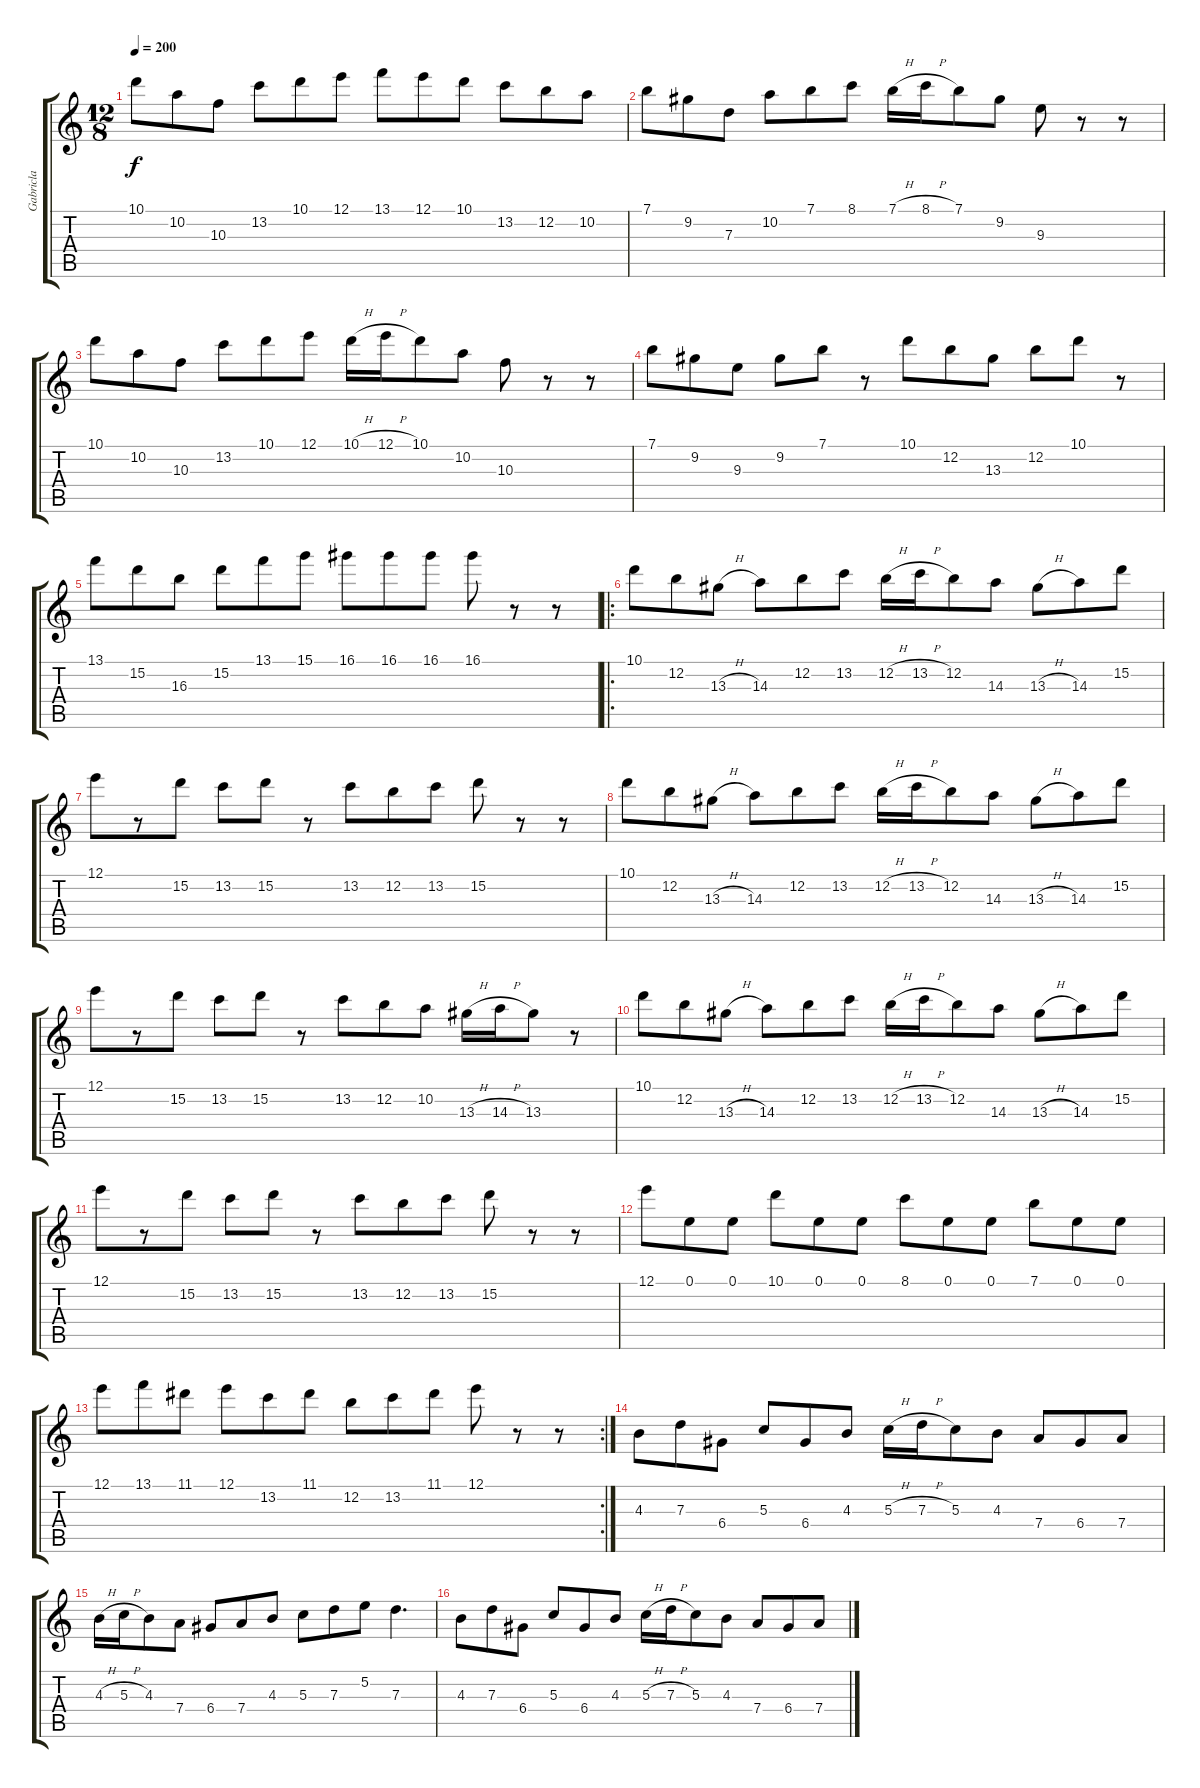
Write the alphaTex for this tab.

\track ("Gabricla" "Gabricla") {instrument acousticguitarsteel}
\staff {score tabs}
\tuning (E4 B3 G3 D3 A2 E2) {hide}
\ts (12 8)
\tempo 200
\clef g2
\ks c
10.1.8{dy f} 10.2.8 10.3.8 13.2.8 10.1.8 12.1.8 13.1.8 12.1.8 10.1.8 13.2.8 12.2.8 10.2.8 |
7.1.8 9.2.8 7.3.8 10.2.8 7.1.8 8.1.8 7.1{h}.16 8.1{h}.16 7.1.8 9.2.8 9.3.8 r.8 r.8 |
10.1.8 10.2.8 10.3.8 13.2.8 10.1.8 12.1.8 10.1{h}.16 12.1{h}.16 10.1.8 10.2.8 10.3.8 r.8 r.8 |
7.1.8 9.2.8 9.3.8 9.2.8 7.1.8 r.8 10.1.8 12.2.8 13.3.8 12.2.8 10.1.8 r.8 |
13.1.8 15.2.8 16.3.8 15.2.8 13.1.8 15.1.8 16.1.8 16.1.8 16.1.8 16.1.8 r.8 r.8 |
\ro
10.1.8 12.2.8 13.3{h}.8 14.3.8 12.2.8 13.2.8 12.2{h}.16 13.2{h}.16 12.2.8 14.3.8 13.3{h}.8 14.3.8 15.2.8 |
12.1.8 r.8 15.2.8 13.2.8 15.2.8 r.8 13.2.8 12.2.8 13.2.8 15.2.8 r.8 r.8 |
10.1.8 12.2.8 13.3{h}.8 14.3.8 12.2.8 13.2.8 12.2{h}.16 13.2{h}.16 12.2.8 14.3.8 13.3{h}.8 14.3.8 15.2.8 |
12.1.8 r.8 15.2.8 13.2.8 15.2.8 r.8 13.2.8 12.2.8 10.2.8 13.3{h}.16 14.3{h}.16 13.3.8 r.8 |
10.1.8 12.2.8 13.3{h}.8 14.3.8 12.2.8 13.2.8 12.2{h}.16 13.2{h}.16 12.2.8 14.3.8 13.3{h}.8 14.3.8 15.2.8 |
12.1.8 r.8 15.2.8 13.2.8 15.2.8 r.8 13.2.8 12.2.8 13.2.8 15.2.8 r.8 r.8 |
12.1.8 0.1.8 0.1.8 10.1.8 0.1.8 0.1.8 8.1.8 0.1.8 0.1.8 7.1.8 0.1.8 0.1.8 |
\rc 2
12.1.8 13.1.8 11.1.8 12.1.8 13.2.8 11.1.8 12.2.8 13.2.8 11.1.8 12.1.8 r.8 r.8 |
4.3.8 7.3.8 6.4.8 5.3.8 6.4.8 4.3.8 5.3{h}.16 7.3{h}.16 5.3.8 4.3.8 7.4.8 6.4.8 7.4.8 |
4.3{h}.16 5.3{h}.16 4.3.8 7.4.8 6.4.8 7.4.8 4.3.8 5.3.8 7.3.8 5.2.8 7.3.4{d} |
4.3.8 7.3.8 6.4.8 5.3.8 6.4.8 4.3.8 5.3{h}.16 7.3{h}.16 5.3.8 4.3.8 7.4.8 6.4.8 7.4.8
